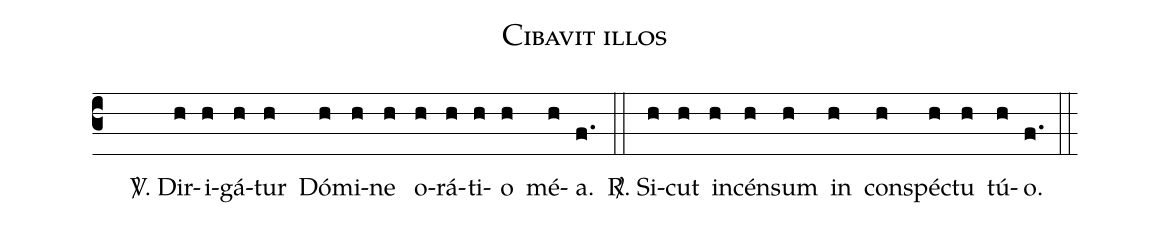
name: Cibavit illos;
office-part: versicle and response after Pange Lingua hymn on Sunday following Corpus Christi;
%%
% The syntax in this part is called gabc. Please refer to http://home.gna.org/gregorio/gabc/#basis

(c3)()() <v>\Vbar</v>. Dir(h)i(h)gá(h)tur(h) Dó(h)mi(h)ne(h) o(h)rá(h)ti(h)o(h) mé(h)a.(f.) (::)
<v>\Rbar</v>. Si(h)cut(h) in(h)cén(h)sum(h) in(h) con(h)spé(h)ctu(h) tú(h)o.(f.) (::)
